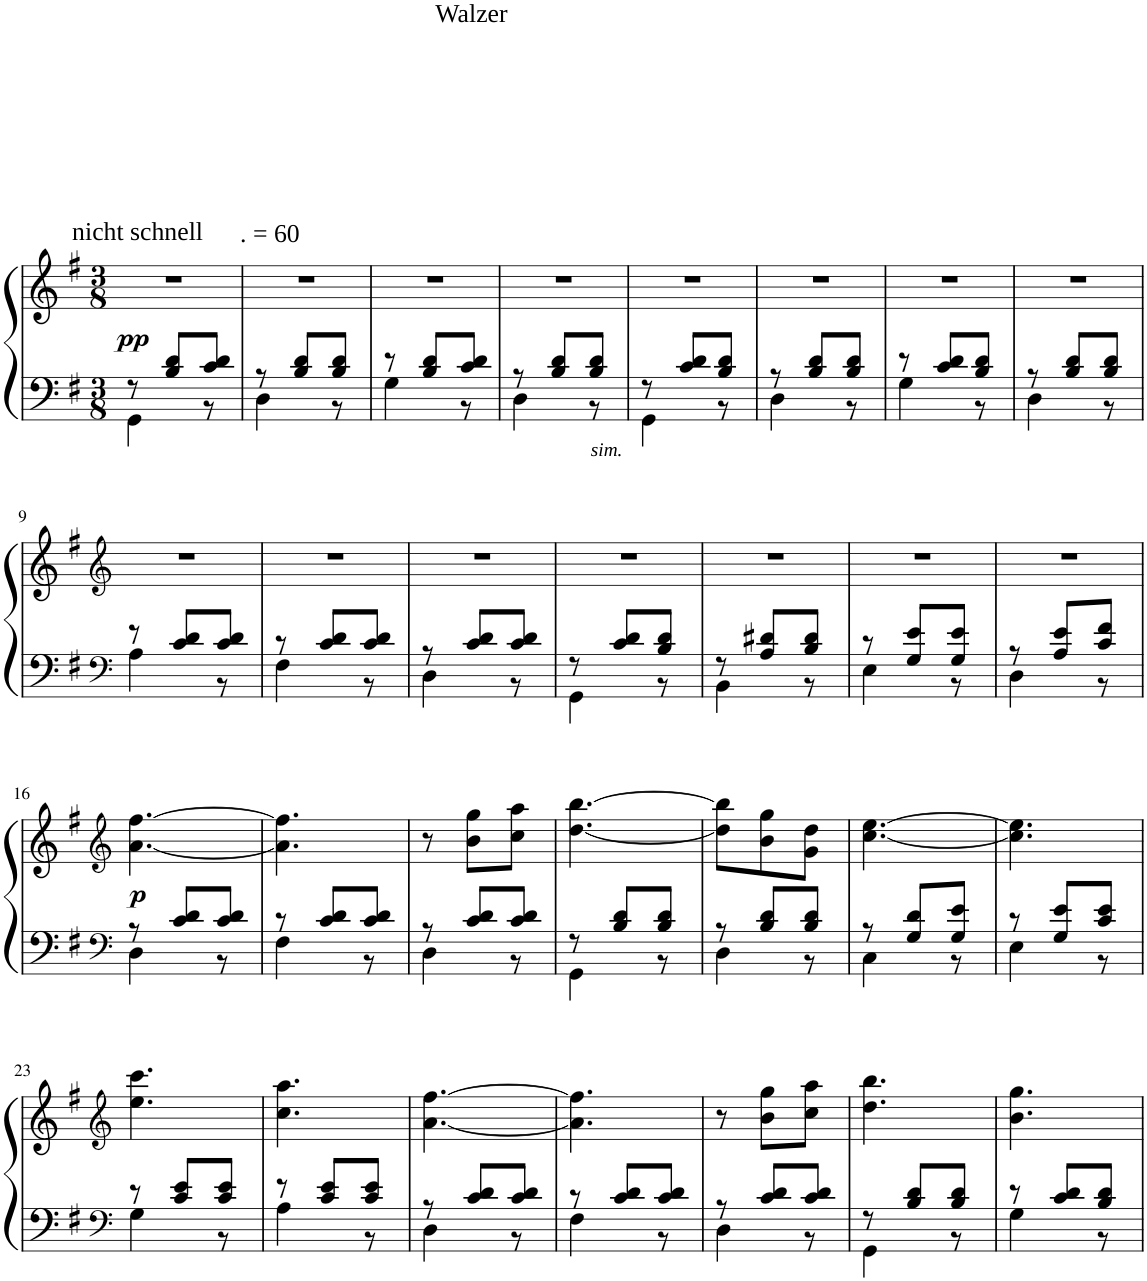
**kern	**kern	**dynam
*part1	*part1	*part1
*staff2	*staff1	*staff1/2
*I"unbenannt2	*	*
*clefF4	*clefG2	*
*k[f#]	*k[f#]	*
*M3/8	*M3/8	*
=1	=1	=1
*^	*	*
!	!	!LO:TX:a:t=Walzer	!
!	!	!LO:TX:a:t=nicht schnell	!
!	!	!	!LO:DY:b
8r	4GG\	4.r	pp
8B/ 8d/L	.	.	.
8c/ 8d/J	8r	.	.
=2	=2	=2	=2
!	!	!LO:TX:a:t=. = 60	!
8r	4D\	4.r	.
8B/ 8d/L	.	.	.
8B/ 8d/J	8r	.	.
=3	=3	=3	=3
8r	4G\	4.r	.
8B/ 8d/L	.	.	.
8c/ 8d/J	8r	.	.
=4	=4	=4	=4
8r	4D\	4.r	.
8B/ 8d/L	.	.	.
!LO:TX:b:i:t=sim.	!	!	!
8B/ 8d/J	8r	.	.
=5	=5	=5	=5
8r	4GG\	4.r	.
8c/ 8d/L	.	.	.
8B/ 8d/J	8r	.	.
=6	=6	=6	=6
8r	4D\	4.r	.
8B/ 8d/L	.	.	.
8B/ 8d/J	8r	.	.
=7	=7	=7	=7
8r	4G\	4.r	.
8c/ 8d/L	.	.	.
8B/ 8d/J	8r	.	.
=8	=8	=8	=8
8r	4D\	4.r	.
8B/ 8d/L	.	.	.
8B/ 8d/J	8r	.	.
!!LO:LB:g=z
=9	=9	=9	=9
*clefF4	*	*clefG2	*
8r	4A\	4.r	.
8c/ 8d/L	.	.	.
8c/ 8d/J	8r	.	.
=10	=10	=10	=10
8r	4F#\	4.r	.
8c/ 8d/L	.	.	.
8c/ 8d/J	8r	.	.
=11	=11	=11	=11
8r	4D\	4.r	.
8c/ 8d/L	.	.	.
8c/ 8d/J	8r	.	.
=12	=12	=12	=12
8r	4GG\	4.r	.
8c/ 8d/L	.	.	.
8B/ 8d/J	8r	.	.
=13	=13	=13	=13
8r	4BB\	4.r	.
8A/ 8d#X/L	.	.	.
8B/ 8d#/J	8r	.	.
=14	=14	=14	=14
8r	4E\	4.r	.
8G/ 8e/L	.	.	.
8G/ 8e/J	8r	.	.
=15	=15	=15	=15
8r	4D\	4.r	.
8A/ 8e/L	.	.	.
8c/ 8f#/J	8r	.	.
!!LO:LB:g=z
=16	=16	=16	=16
*clefF4	*	*clefG2	*
!	!	!	!LO:DY:b
8r	4D\	[4.a\ [4.ff#\	p
8c/ 8d/L	.	.	.
8c/ 8d/J	8r	.	.
=17	=17	=17	=17
8r	4F#\	4.a\] 4.ff#\]	.
8c/ 8d/L	.	.	.
8c/ 8d/J	8r	.	.
=18	=18	=18	=18
8r	4D\	8r	.
8c/ 8d/L	.	8b\ 8gg\L	.
8c/ 8d/J	8r	8cc\ 8aa\J	.
=19	=19	=19	=19
8r	4GG\	[4.dd\ [4.bb\	.
8B/ 8d/L	.	.	.
8B/ 8d/J	8r	.	.
=20	=20	=20	=20
8r	4D\	8dd\] 8bb\]L	.
8B/ 8d/L	.	8b\ 8gg\	.
8B/ 8d/J	8r	8g\ 8dd\J	.
=21	=21	=21	=21
8r	4C\	[4.cc\ [4.ee\	.
8G/ 8d/L	.	.	.
8G/ 8e/J	8r	.	.
=22	=22	=22	=22
8r	4E\	4.cc\] 4.ee\]	.
8G/ 8e/L	.	.	.
8c/ 8e/J	8r	.	.
!!LO:LB:g=z
=23	=23	=23	=23
*clefF4	*	*clefG2	*
8r	4G\	4.ee\ 4.ccc\	.
8c/ 8e/L	.	.	.
8c/ 8e/J	8r	.	.
=24	=24	=24	=24
8r	4A\	4.cc\ 4.aa\	.
8c/ 8e/L	.	.	.
8c/ 8e/J	8r	.	.
=25	=25	=25	=25
8r	4D\	[4.a\ [4.ff#\	.
8c/ 8d/L	.	.	.
8c/ 8d/J	8r	.	.
=26	=26	=26	=26
8r	4F#\	4.a\] 4.ff#\]	.
8c/ 8d/L	.	.	.
8c/ 8d/J	8r	.	.
=27	=27	=27	=27
8r	4D\	8r	.
8c/ 8d/L	.	8b\ 8gg\L	.
8c/ 8d/J	8r	8cc\ 8aa\J	.
=28	=28	=28	=28
8r	4GG\	4.dd\ 4.bb\	.
8B/ 8d/L	.	.	.
8B/ 8d/J	8r	.	.
=29	=29	=29	=29
8r	4G\	4.b\ 4.gg\	.
8c/ 8d/L	.	.	.
8B/ 8d/J	8r	.	.
*v	*v	*	*
=	=	=
*-	*-	*-
